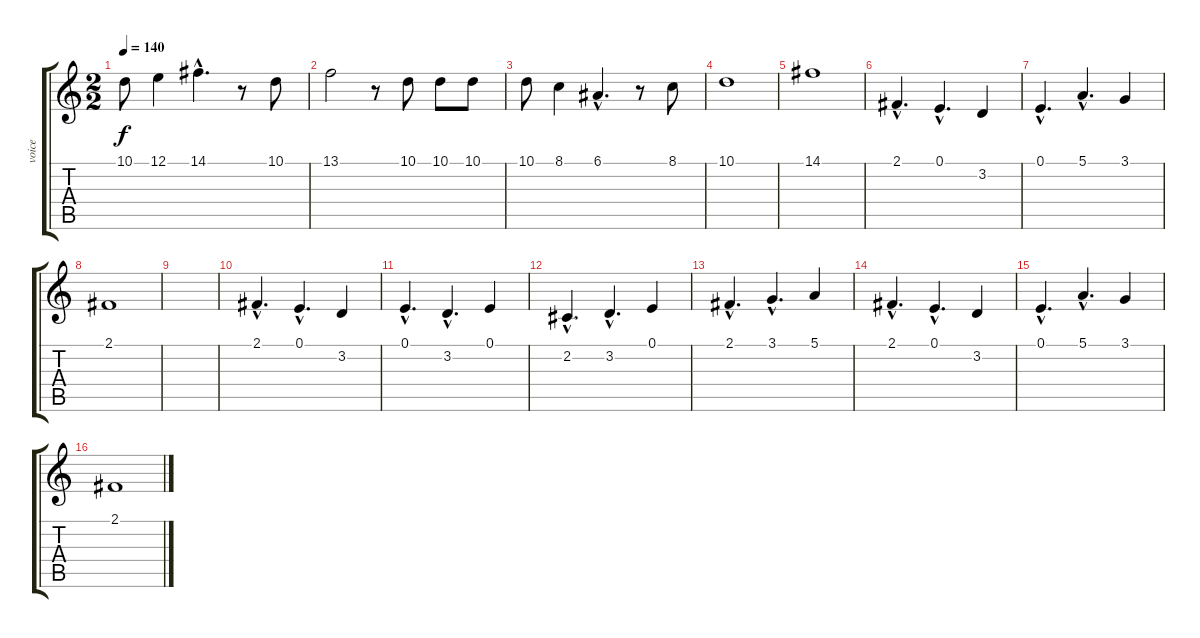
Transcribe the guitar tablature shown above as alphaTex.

\track ("voice" "voice") {instrument flute}
\staff {score tabs}
\tuning (E4 B3 G3 D3 A2 E2) {hide}
\ts (2 2)
\tempo 140
\clef g2
\ks c
10.1.8{dy f} 12.1.4 14.1{hac}.4{d} r.8 10.1.8 |
13.1.2 r.8 10.1.8 10.1.8 10.1.8 |
10.1.8 8.1.4 6.1{hac}.4{d} r.8 8.1.8 |
10.1.1 |
14.1.1 |
2.1{hac}.4{d} 0.1{hac}.4{d} 3.2.4 |
0.1{hac}.4{d} 5.1{hac}.4{d} 3.1.4 |
2.1.1 |
|
2.1{hac}.4{d} 0.1{hac}.4{d} 3.2.4 |
0.1{hac}.4{d} 3.2{hac}.4{d} 0.1.4 |
2.2{hac}.4{d} 3.2{hac}.4{d} 0.1.4 |
2.1{hac}.4{d} 3.1{hac}.4{d} 5.1.4 |
2.1{hac}.4{d} 0.1{hac}.4{d} 3.2.4 |
0.1{hac}.4{d} 5.1{hac}.4{d} 3.1.4 |
2.1.1
